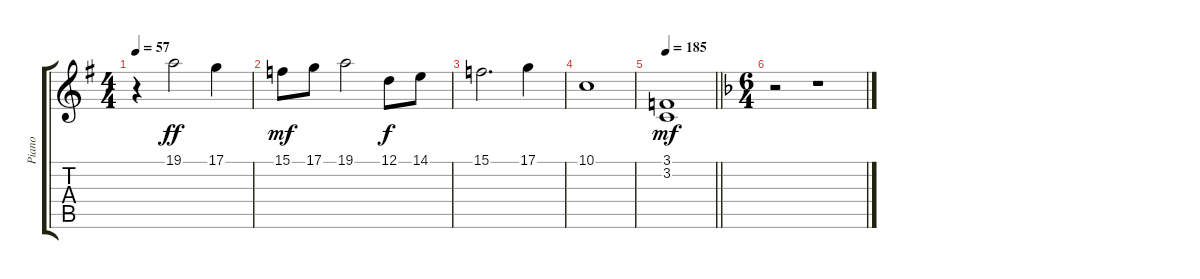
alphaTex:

\track ("Piano" "Piano") {instrument acousticgrandpiano}
\staff {score tabs}
\tuning (D4 A3 F3 C3 G2 C2) {hide}
\ts (4 4)
\tempo 57
\clef g2
\ks g
r.4{dy ff} 19.1.2 17.1.4 |
15.1.8{dy mf} 17.1.8 19.1.2 12.1.8{dy f} 14.1.8 |
15.1.2{d} 17.1.4 |
10.1.1 |
\tempo 185
\barLineRight lightlight
(3.1 3.2).1{dy mf} |
\ts (6 4)
\ks f
r.2 r.1
